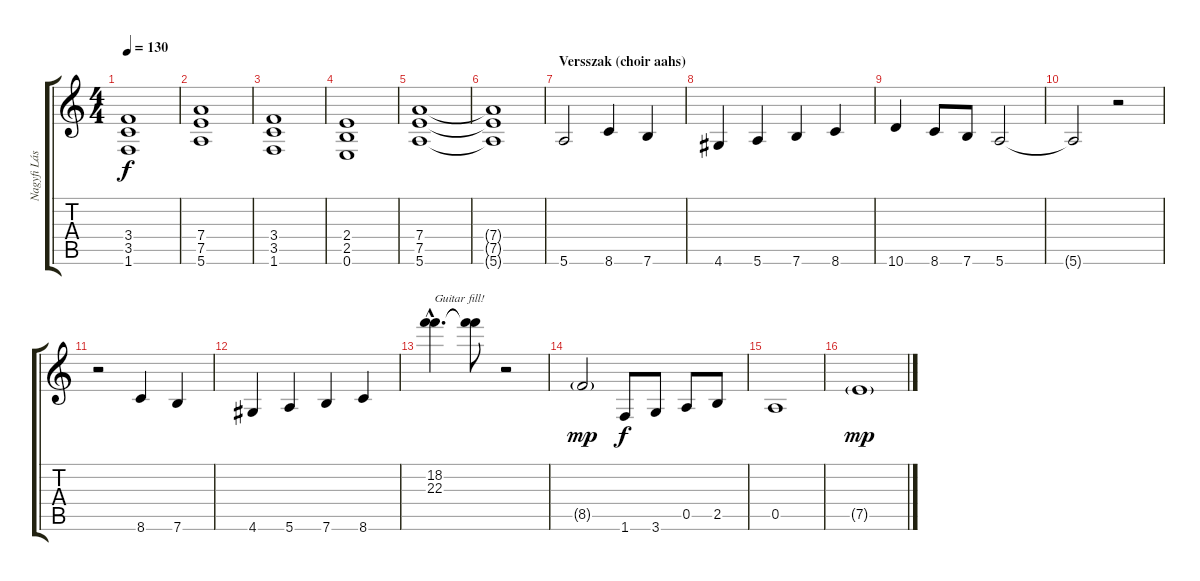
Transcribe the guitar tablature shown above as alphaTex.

\track ("Nagyfi László" "Nagyfi Lás") {instrument distortionguitar}
\staff {score tabs}
\tuning (E4 B3 G3 D3 A2 E2) {hide}
\ts (4 4)
\tempo 130
\clef g2
\ks c
(3.4 3.5 1.6).1{dy f} |
(7.4 7.5 5.6).1 |
(3.4 3.5 1.6).1 |
(2.4 2.5 0.6).1 |
(7.4 7.5 5.6).1 |
(7.4{t} 7.5{t} 5.6{t}).1 |
\section ("" "Versszak (choir aahs)")
5.6.2{volume 10} 8.6.4 7.6.4 |
4.6.4 5.6.4 7.6.4 8.6.4 |
10.6.4 8.6.8 7.6.8 5.6.2 |
5.6{t}.2 r.2 |
r.2 8.6.4 7.6.4 |
4.6.4 5.6.4 7.6.4 8.6.4 |
(18.2{hac} 22.3{hac}).4{d txt "Guitar fill!"} (18.2{t} 22.3{t}).8 r.2 |
8.5{g}.2{dy mp} 1.6.8{dy f} 3.6.8 0.5.8 2.5.8 |
0.5.1 |
7.5{g}.1{dy mp}
